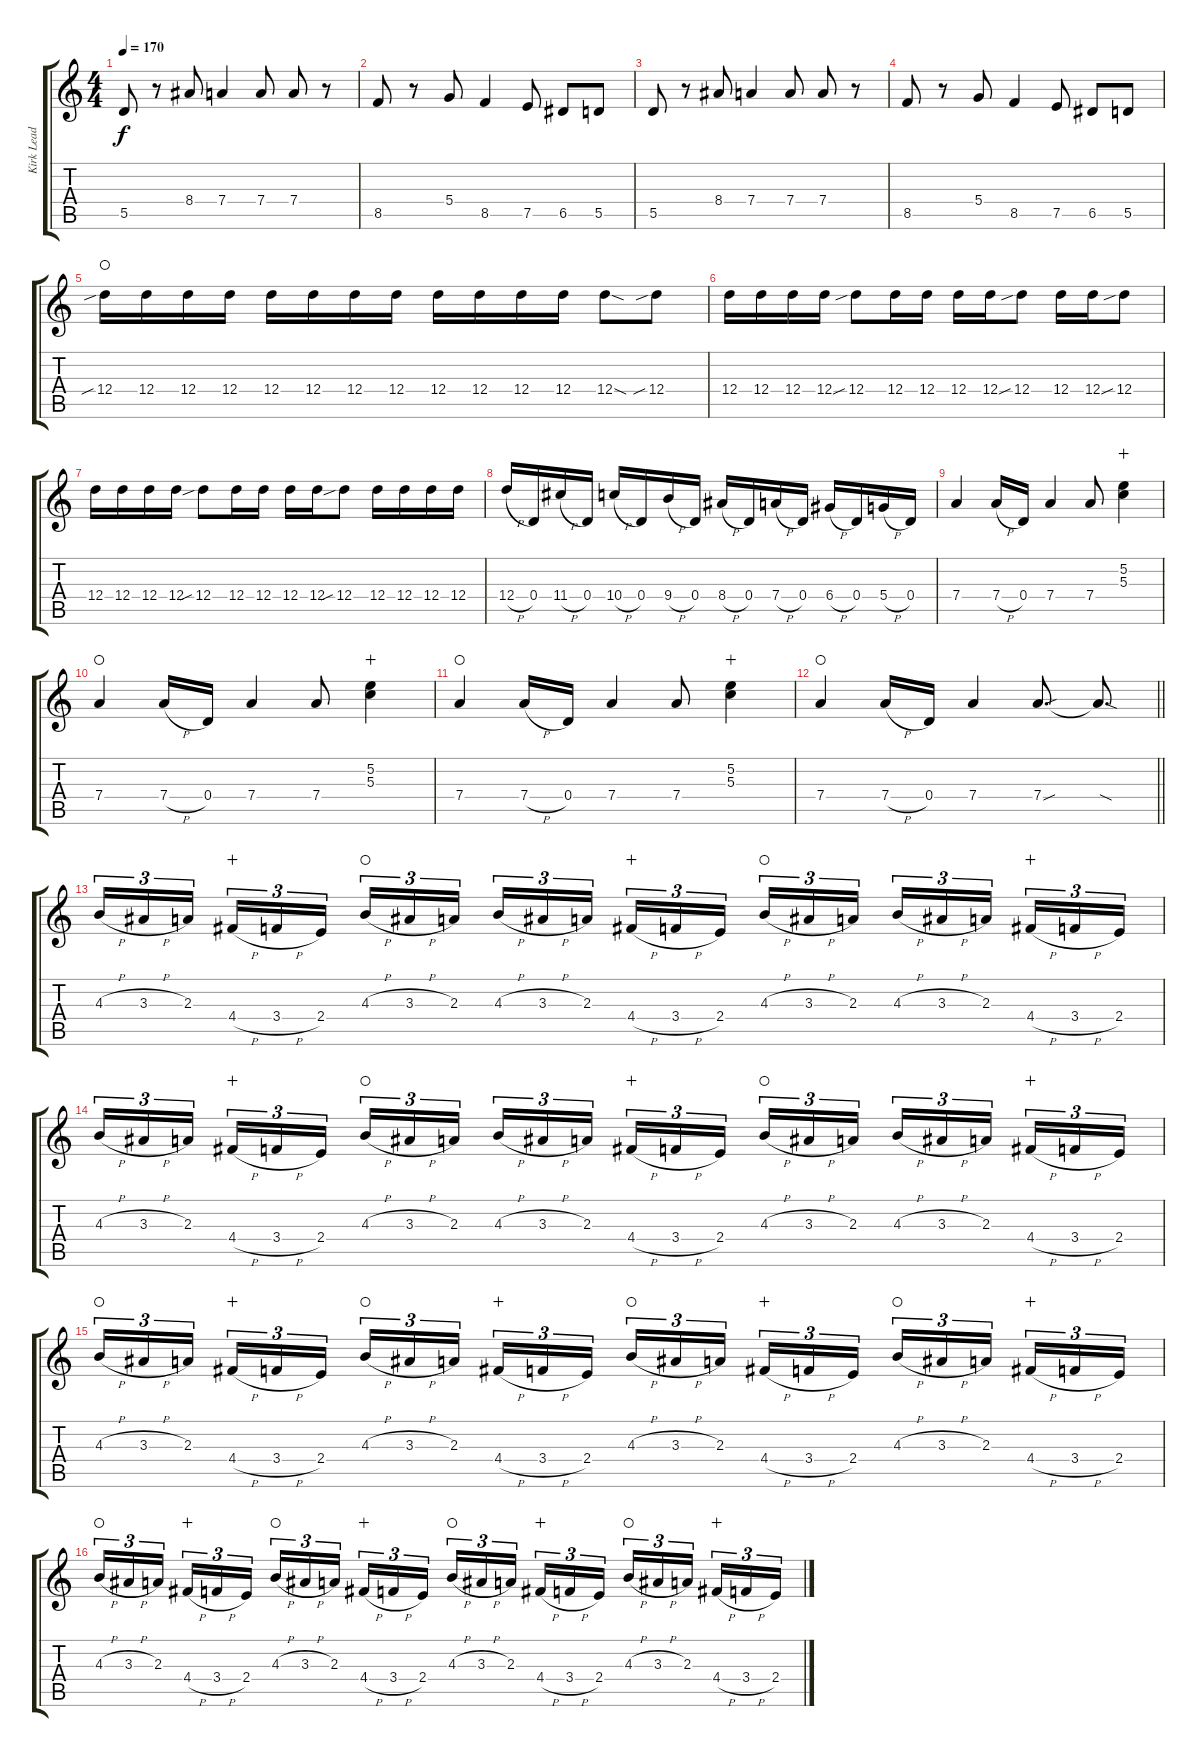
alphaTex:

\track ("Kirk Lead" "Kirk Lead") {instrument distortionguitar}
\staff {score tabs}
\tuning (E4 B3 G3 D3 A2 D2) {hide}
\ts (4 4)
\tempo 170
\clef g2
\ks c
5.5.8{dy f} r.8 8.4.8 7.4.4 7.4.8 7.4.8 r.8 |
8.5.8 r.8 5.4.8 8.5.4 7.5.8 6.5.8 5.5.8 |
5.5.8 r.8 8.4.8 7.4.4 7.4.8 7.4.8 r.8 |
8.5.8 r.8 5.4.8 8.5.4 7.5.8 6.5.8 5.5.8 |
12.4{sib}.16{waho} 12.4.16 12.4.16 12.4.16 12.4.16 12.4.16 12.4.16 12.4.16 12.4.16 12.4.16 12.4.16 12.4.16 12.4{sod}.8 12.4{sib}.8 |
12.4.16 12.4.16 12.4.16 12.4.16 12.4{sib}.8 12.4.16 12.4.16 12.4.16 12.4.16 12.4{sib}.8 12.4.16 12.4.16 12.4{sib}.8 |
12.4.16 12.4.16 12.4.16 12.4.16 12.4{sib}.8 12.4.16 12.4.16 12.4.16 12.4.16 12.4{sib}.8 12.4.16 12.4.16 12.4.16 12.4.16 |
12.4{h}.16 0.4.16 11.4{h}.16 0.4.16 10.4{h}.16 0.4.16 9.4{h}.16 0.4.16 8.4{h}.16 0.4.16 7.4{h}.16 0.4.16 6.4{h}.16 0.4.16 5.4{h}.16 0.4.16 |
7.4.4 7.4{h}.16 0.4.16 7.4.4 7.4.8 (5.2 5.3).4{wahc} |
7.4.4{waho} 7.4{h}.16 0.4.16 7.4.4 7.4.8 (5.2 5.3).4{wahc} |
7.4.4{waho} 7.4{h}.16 0.4.16 7.4.4 7.4.8 (5.2 5.3).4{wahc} |
\barLineRight lightlight
7.4.4{waho} 7.4{h}.16 0.4.16 7.4.4 7.4{sou}.8{d} 7.4{sod t}.8{d} |
\section ("" "")
4.3{h}.16{tu (3 2)} 3.3{h}.16{tu (3 2)} 2.3.16{tu (3 2) beam splitsecondary} 4.4{h}.16{tu (3 2) wahc} 3.4{h}.16{tu (3 2)} 2.4.16{tu (3 2)} 4.3{h}.16{tu (3 2) waho} 3.3{h}.16{tu (3 2)} 2.3.16{tu (3 2) beam splitsecondary} 4.3{h}.16{tu (3 2)} 3.3{h}.16{tu (3 2)} 2.3.16{tu (3 2)} 4.4{h}.16{tu (3 2) wahc} 3.4{h}.16{tu (3 2)} 2.4.16{tu (3 2) beam splitsecondary} 4.3{h}.16{tu (3 2) waho} 3.3{h}.16{tu (3 2)} 2.3.16{tu (3 2)} 4.3{h}.16{tu (3 2)} 3.3{h}.16{tu (3 2)} 2.3.16{tu (3 2) beam splitsecondary} 4.4{h}.16{tu (3 2) wahc} 3.4{h}.16{tu (3 2)} 2.4.16{tu (3 2)} |
4.3{h}.16{tu (3 2)} 3.3{h}.16{tu (3 2)} 2.3.16{tu (3 2) beam splitsecondary} 4.4{h}.16{tu (3 2) wahc} 3.4{h}.16{tu (3 2)} 2.4.16{tu (3 2)} 4.3{h}.16{tu (3 2) waho} 3.3{h}.16{tu (3 2)} 2.3.16{tu (3 2) beam splitsecondary} 4.3{h}.16{tu (3 2)} 3.3{h}.16{tu (3 2)} 2.3.16{tu (3 2)} 4.4{h}.16{tu (3 2) wahc} 3.4{h}.16{tu (3 2)} 2.4.16{tu (3 2) beam splitsecondary} 4.3{h}.16{tu (3 2) waho} 3.3{h}.16{tu (3 2)} 2.3.16{tu (3 2)} 4.3{h}.16{tu (3 2)} 3.3{h}.16{tu (3 2)} 2.3.16{tu (3 2) beam splitsecondary} 4.4{h}.16{tu (3 2) wahc} 3.4{h}.16{tu (3 2)} 2.4.16{tu (3 2)} |
4.3{h}.16{tu (3 2) waho} 3.3{h}.16{tu (3 2)} 2.3.16{tu (3 2) beam splitsecondary} 4.4{h}.16{tu (3 2) wahc} 3.4{h}.16{tu (3 2)} 2.4.16{tu (3 2)} 4.3{h}.16{tu (3 2) waho} 3.3{h}.16{tu (3 2)} 2.3.16{tu (3 2) beam splitsecondary} 4.4{h}.16{tu (3 2) wahc} 3.4{h}.16{tu (3 2)} 2.4.16{tu (3 2)} 4.3{h}.16{tu (3 2) waho} 3.3{h}.16{tu (3 2)} 2.3.16{tu (3 2) beam splitsecondary} 4.4{h}.16{tu (3 2) wahc} 3.4{h}.16{tu (3 2)} 2.4.16{tu (3 2)} 4.3{h}.16{tu (3 2) waho} 3.3{h}.16{tu (3 2)} 2.3.16{tu (3 2) beam splitsecondary} 4.4{h}.16{tu (3 2) wahc} 3.4{h}.16{tu (3 2)} 2.4.16{tu (3 2)} |
4.3{h}.16{tu (3 2) waho} 3.3{h}.16{tu (3 2)} 2.3.16{tu (3 2) beam splitsecondary} 4.4{h}.16{tu (3 2) wahc} 3.4{h}.16{tu (3 2)} 2.4.16{tu (3 2)} 4.3{h}.16{tu (3 2) waho} 3.3{h}.16{tu (3 2)} 2.3.16{tu (3 2) beam splitsecondary} 4.4{h}.16{tu (3 2) wahc} 3.4{h}.16{tu (3 2)} 2.4.16{tu (3 2)} 4.3{h}.16{tu (3 2) waho} 3.3{h}.16{tu (3 2)} 2.3.16{tu (3 2) beam splitsecondary} 4.4{h}.16{tu (3 2) wahc} 3.4{h}.16{tu (3 2)} 2.4.16{tu (3 2)} 4.3{h}.16{tu (3 2) waho} 3.3{h}.16{tu (3 2)} 2.3.16{tu (3 2) beam splitsecondary} 4.4{h}.16{tu (3 2) wahc} 3.4{h}.16{tu (3 2)} 2.4.16{tu (3 2)}
